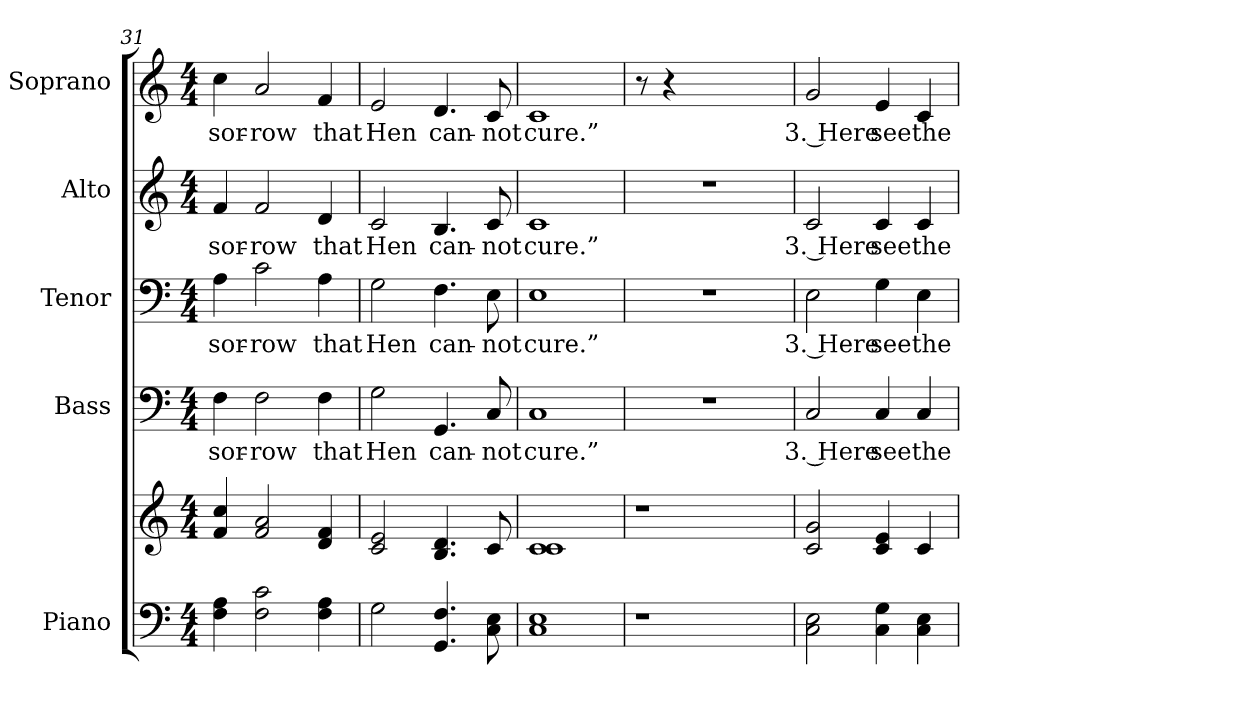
**kern	**kern	**kern	**text	**kern	**text	**kern	**text	**kern	**text
*part5	*part5	*part4	*part4	*part3	*part3	*part2	*part2	*part1	*part1
*staff6	*staff5	*staff4	*staff4	*staff3	*staff3	*staff2	*staff2	*staff1	*staff1
*I"Piano	*	*I"Bass	*	*I"Tenor	*	*I"Alto	*	*I"Soprano	*
*I'Pno.	*	*I'B.	*	*I'T.	*	*I'A.	*	*I'S.	*
*clefF4	*clefG2	*clefF4	*	*clefF4	*	*clefG2	*	*clefG2	*
*k[]	*k[]	*k[]	*	*k[]	*	*k[]	*	*k[]	*
*C:	*C:	*C:	*	*C:	*	*C:	*	*C:	*
*M4/4	*M4/4	*M4/4	*	*M4/4	*	*M4/4	*	*M4/4	*
=31	=31	=31	=31	=31	=31	=31	=31	=31	=31
!	!	!	!LO:LY:b:color=#000000	!	!	!	!	!	!
!	!	!	!	!	!LO:LY:b:color=#000000	!	!	!	!
!	!	!	!	!	!	!	!LO:LY:b:color=#000000	!	!
!	!	!	!	!	!	!	!	!	!LO:LY:b:color=#000000
4Fi\ 4Ai	4fi/ 4cci	4Fi\	sor-	4Ai\	sor-	4fi/	sor-	4cci\	sor-
!	!	!	!LO:LY:b:color=#000000	!	!	!	!	!	!
!	!	!	!	!	!LO:LY:b:color=#000000	!	!	!	!
!	!	!	!	!	!	!	!LO:LY:b:color=#000000	!	!
!	!	!	!	!	!	!	!	!	!LO:LY:b:color=#000000
2Fi\ 2ci	2fi/ 2ai	2Fi\	-row	2ci\	-row	2fi/	-row	2ai/	-row
!	!	!	!LO:LY:b:color=#000000	!	!	!	!	!	!
!	!	!	!	!	!LO:LY:b:color=#000000	!	!	!	!
!	!	!	!	!	!	!	!LO:LY:b:color=#000000	!	!
!	!	!	!	!	!	!	!	!	!LO:LY:b:color=#000000
4Fi\ 4Ai	4di/ 4fi	4Fi\	that	4Ai\	that	4di/	that	4fi/	that
!!LO:PB:g=z
=32	=32	=32	=32	=32	=32	=32	=32	=32	=32
!	!	!	!LO:LY:b:color=#000000	!	!	!	!	!	!
!	!	!	!	!	!LO:LY:b:color=#000000	!	!	!	!
!	!	!	!	!	!	!	!LO:LY:b:color=#000000	!	!
!	!	!	!	!	!	!	!	!	!LO:LY:b:color=#000000
2Gi\	2ci/ 2ei	2Gi\	Hen	2Gi\	Hen	2ci/	Hen	2ei/	Hen
!	!	!	!LO:LY:b:color=#000000	!	!	!	!	!	!
!	!	!	!	!	!LO:LY:b:color=#000000	!	!	!	!
!	!	!	!	!	!	!	!LO:LY:b:color=#000000	!	!
!	!	!	!	!	!	!	!	!	!LO:LY:b:color=#000000
4.GGi/ 4.Fi	4.Bi/ 4.di	4.GGi/	can-	4.Fi\	can-	4.Bi/	can-	4.di/	can-
!	!	!	!LO:LY:b:color=#000000	!	!	!	!	!	!
!	!	!	!	!	!LO:LY:b:color=#000000	!	!	!	!
!	!	!	!	!	!	!	!LO:LY:b:color=#000000	!	!
!	!	!	!	!	!	!	!	!	!LO:LY:b:color=#000000
8Ci\ 8Ei	8ci/	8Ci/	-not	8Ei\	-not	8ci/	-not	8ci/	-not
=33	=33	=33	=33	=33	=33	=33	=33	=33	=33
!	!	!	!LO:LY:b:color=#000000	!	!	!	!	!	!
!	!	!	!	!	!LO:LY:b:color=#000000	!	!	!	!
!	!	!	!	!	!	!	!LO:LY:b:color=#000000	!	!
!	!	!	!	!	!	!	!	!	!LO:LY:b:color=#000000
1Ci 1Ei	1ci 1ci	1Ci	cure.”	1Ei	cure.”	1ci	cure.”	1ci	cure.”
=34	=34	=34	=34	=34	=34	=34	=34	=34	=34
!LO:N:vis=1	!LO:N:vis=1	!LO:N:vis=1	!	!LO:N:vis=1	!	!LO:N:vis=1	!	!	!
4.r	4.r	1r	.	1r	.	1r	.	8r	.
.	.	.	.	.	.	.	.	4r	.
2ryy	2ryy	.	.	.	.	.	.	2ryy	.
8ryy	8ryy	.	.	.	.	.	.	8ryy	.
=35	=35	=35	=35	=35	=35	=35	=35	=35	=35
!	!	!	!LO:LY:b:color=#000000	!	!	!	!	!	!
!	!	!	!	!	!LO:LY:b:color=#000000	!	!	!	!
!	!	!	!	!	!	!	!LO:LY:b:color=#000000	!	!
!	!	!	!	!	!	!	!	!	!LO:LY:b:color=#000000
2Ci\ 2Ei	2ci/ 2gi	2Ci/	3. Here	2Ei\	3. Here	2ci/	3. Here	2gi/	3. Here
!	!	!	!LO:LY:b:color=#000000	!	!	!	!	!	!
!	!	!	!	!	!LO:LY:b:color=#000000	!	!	!	!
!	!	!	!	!	!	!	!LO:LY:b:color=#000000	!	!
!	!	!	!	!	!	!	!	!	!LO:LY:b:color=#000000
4Ci\ 4Gi	4ci/ 4ei	4Ci/	see	4Gi\	see	4ci/	see	4ei/	see
!	!	!	!LO:LY:b:color=#000000	!	!	!	!	!	!
!	!	!	!	!	!LO:LY:b:color=#000000	!	!	!	!
!	!	!	!	!	!	!	!LO:LY:b:color=#000000	!	!
!	!	!	!	!	!	!	!	!	!LO:LY:b:color=#000000
4Ci\ 4Ei	4ci/	4Ci/	the	4Ei\	the	4ci/	the	4ci/	the
=	=	=	=	=	=	=	=	=	=
*-	*-	*-	*-	*-	*-	*-	*-	*-	*-
